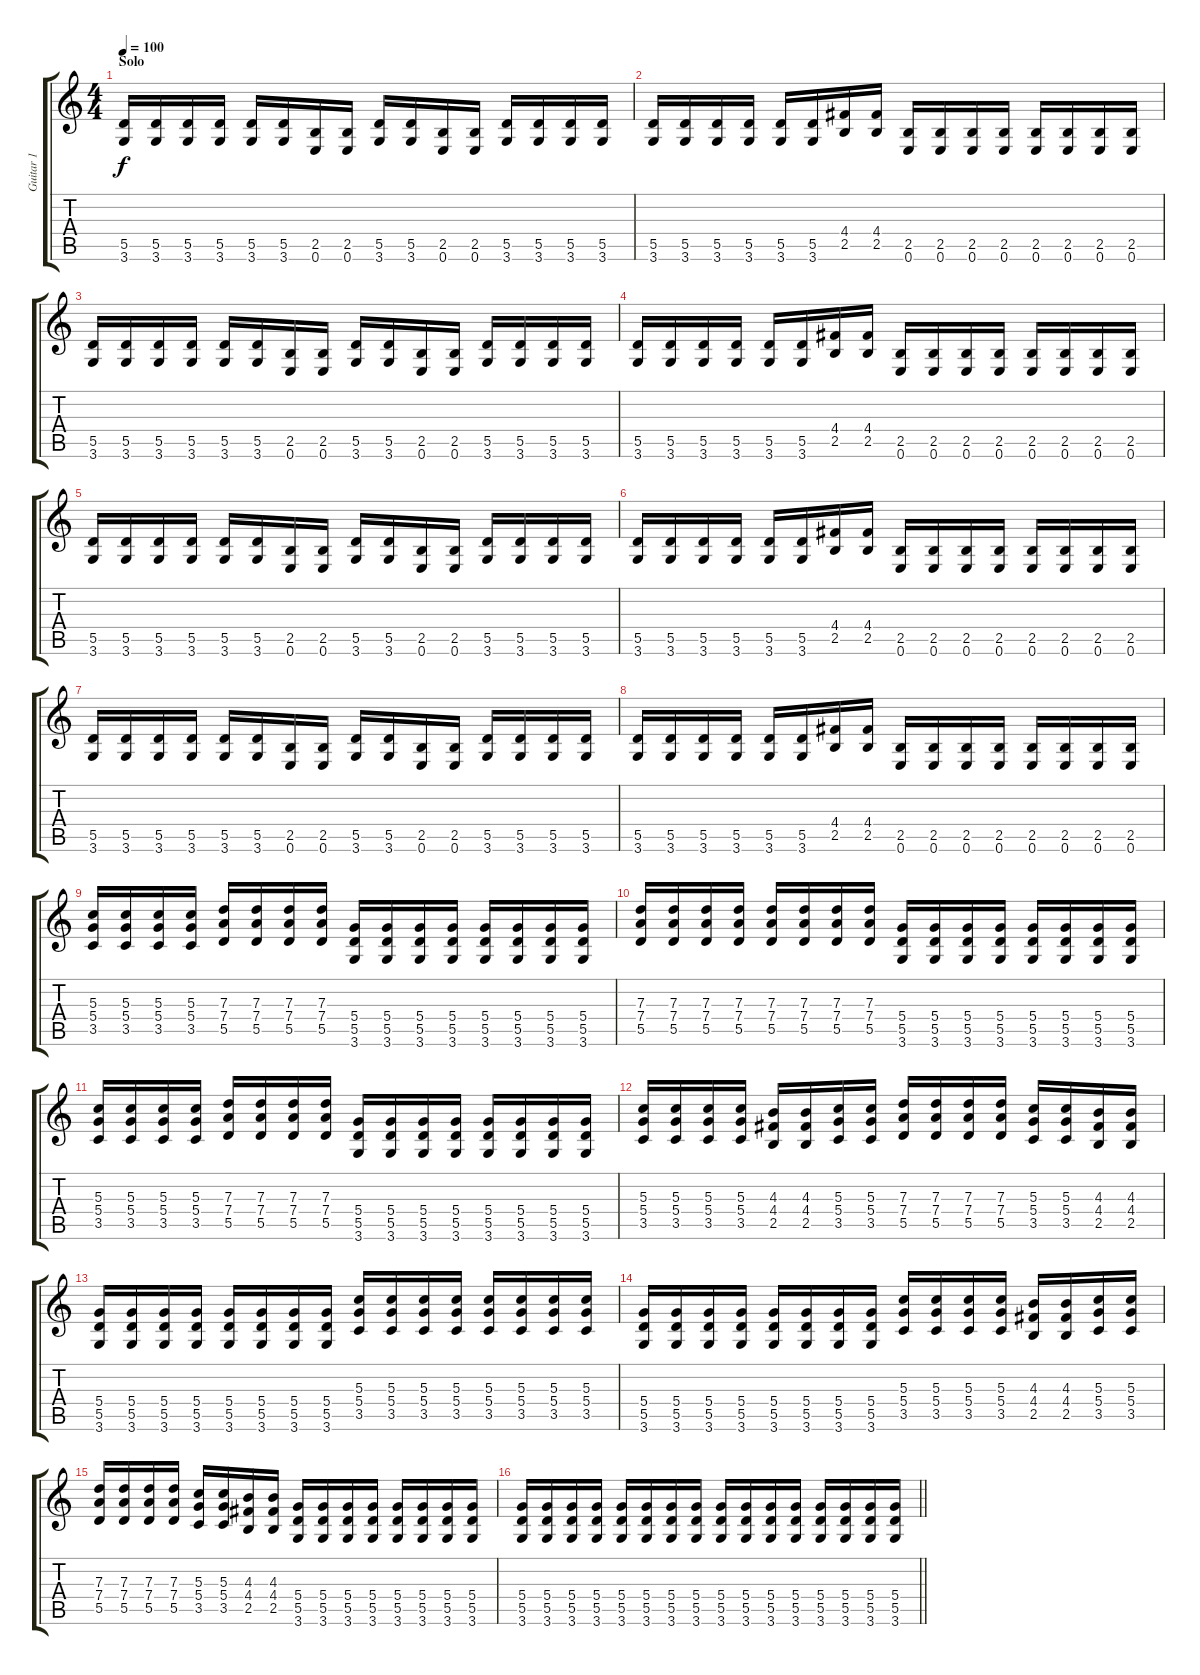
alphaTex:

\track ("Guitar 1" "Guitar 1") {instrument distortionguitar}
\staff {score tabs}
\tuning (E4 B3 G3 D3 A2 E2) {hide}
\ts (4 4)
\section ("" "Solo")
\tempo 100
\clef g2
\ks c
(5.5 3.6).16{dy f} (5.5 3.6).16 (5.5 3.6).16 (5.5 3.6).16 (5.5 3.6).16 (5.5 3.6).16 (2.5 0.6).16 (2.5 0.6).16 (5.5 3.6).16 (5.5 3.6).16 (2.5 0.6).16 (2.5 0.6).16 (5.5 3.6).16 (5.5 3.6).16 (5.5 3.6).16 (5.5 3.6).16 |
(5.5 3.6).16 (5.5 3.6).16 (5.5 3.6).16 (5.5 3.6).16 (5.5 3.6).16 (5.5 3.6).16 (4.4 2.5).16 (4.4 2.5).16 (2.5 0.6).16 (2.5 0.6).16 (2.5 0.6).16 (2.5 0.6).16 (2.5 0.6).16 (2.5 0.6).16 (2.5 0.6).16 (2.5 0.6).16 |
(5.5 3.6).16 (5.5 3.6).16 (5.5 3.6).16 (5.5 3.6).16 (5.5 3.6).16 (5.5 3.6).16 (2.5 0.6).16 (2.5 0.6).16 (5.5 3.6).16 (5.5 3.6).16 (2.5 0.6).16 (2.5 0.6).16 (5.5 3.6).16 (5.5 3.6).16 (5.5 3.6).16 (5.5 3.6).16 |
(5.5 3.6).16 (5.5 3.6).16 (5.5 3.6).16 (5.5 3.6).16 (5.5 3.6).16 (5.5 3.6).16 (4.4 2.5).16 (4.4 2.5).16 (2.5 0.6).16 (2.5 0.6).16 (2.5 0.6).16 (2.5 0.6).16 (2.5 0.6).16 (2.5 0.6).16 (2.5 0.6).16 (2.5 0.6).16 |
(5.5 3.6).16 (5.5 3.6).16 (5.5 3.6).16 (5.5 3.6).16 (5.5 3.6).16 (5.5 3.6).16 (2.5 0.6).16 (2.5 0.6).16 (5.5 3.6).16 (5.5 3.6).16 (2.5 0.6).16 (2.5 0.6).16 (5.5 3.6).16 (5.5 3.6).16 (5.5 3.6).16 (5.5 3.6).16 |
(5.5 3.6).16 (5.5 3.6).16 (5.5 3.6).16 (5.5 3.6).16 (5.5 3.6).16 (5.5 3.6).16 (4.4 2.5).16 (4.4 2.5).16 (2.5 0.6).16 (2.5 0.6).16 (2.5 0.6).16 (2.5 0.6).16 (2.5 0.6).16 (2.5 0.6).16 (2.5 0.6).16 (2.5 0.6).16 |
(5.5 3.6).16 (5.5 3.6).16 (5.5 3.6).16 (5.5 3.6).16 (5.5 3.6).16 (5.5 3.6).16 (2.5 0.6).16 (2.5 0.6).16 (5.5 3.6).16 (5.5 3.6).16 (2.5 0.6).16 (2.5 0.6).16 (5.5 3.6).16 (5.5 3.6).16 (5.5 3.6).16 (5.5 3.6).16 |
(5.5 3.6).16 (5.5 3.6).16 (5.5 3.6).16 (5.5 3.6).16 (5.5 3.6).16 (5.5 3.6).16 (4.4 2.5).16 (4.4 2.5).16 (2.5 0.6).16 (2.5 0.6).16 (2.5 0.6).16 (2.5 0.6).16 (2.5 0.6).16 (2.5 0.6).16 (2.5 0.6).16 (2.5 0.6).16 |
(5.3 5.4 3.5).16 (5.3 5.4 3.5).16 (5.3 5.4 3.5).16 (5.3 5.4 3.5).16 (7.3 7.4 5.5).16 (7.3 7.4 5.5).16 (7.3 7.4 5.5).16 (7.3 7.4 5.5).16 (5.4 5.5 3.6).16 (5.4 5.5 3.6).16 (5.4 5.5 3.6).16 (5.4 5.5 3.6).16 (5.4 5.5 3.6).16 (5.4 5.5 3.6).16 (5.4 5.5 3.6).16 (5.4 5.5 3.6).16 |
(7.3 7.4 5.5).16 (7.3 7.4 5.5).16 (7.3 7.4 5.5).16 (7.3 7.4 5.5).16 (7.3 7.4 5.5).16 (7.3 7.4 5.5).16 (7.3 7.4 5.5).16 (7.3 7.4 5.5).16 (5.4 5.5 3.6).16 (5.4 5.5 3.6).16 (5.4 5.5 3.6).16 (5.4 5.5 3.6).16 (5.4 5.5 3.6).16 (5.4 5.5 3.6).16 (5.4 5.5 3.6).16 (5.4 5.5 3.6).16 |
(5.3 5.4 3.5).16 (5.3 5.4 3.5).16 (5.3 5.4 3.5).16 (5.3 5.4 3.5).16 (7.3 7.4 5.5).16 (7.3 7.4 5.5).16 (7.3 7.4 5.5).16 (7.3 7.4 5.5).16 (5.4 5.5 3.6).16 (5.4 5.5 3.6).16 (5.4 5.5 3.6).16 (5.4 5.5 3.6).16 (5.4 5.5 3.6).16 (5.4 5.5 3.6).16 (5.4 5.5 3.6).16 (5.4 5.5 3.6).16 |
(5.3 5.4 3.5).16 (5.3 5.4 3.5).16 (5.3 5.4 3.5).16 (5.3 5.4 3.5).16 (4.3 4.4 2.5).16 (4.3 4.4 2.5).16 (5.3 5.4 3.5).16 (5.3 5.4 3.5).16 (7.3 7.4 5.5).16 (7.3 7.4 5.5).16 (7.3 7.4 5.5).16 (7.3 7.4 5.5).16 (5.3 5.4 3.5).16 (5.3 5.4 3.5).16 (4.3 4.4 2.5).16 (4.3 4.4 2.5).16 |
(5.4 5.5 3.6).16 (5.4 5.5 3.6).16 (5.4 5.5 3.6).16 (5.4 5.5 3.6).16 (5.4 5.5 3.6).16 (5.4 5.5 3.6).16 (5.4 5.5 3.6).16 (5.4 5.5 3.6).16 (5.3 5.4 3.5).16 (5.3 5.4 3.5).16 (5.3 5.4 3.5).16 (5.3 5.4 3.5).16 (5.3 5.4 3.5).16 (5.3 5.4 3.5).16 (5.3 5.4 3.5).16 (5.3 5.4 3.5).16 |
(5.4 5.5 3.6).16 (5.4 5.5 3.6).16 (5.4 5.5 3.6).16 (5.4 5.5 3.6).16 (5.4 5.5 3.6).16 (5.4 5.5 3.6).16 (5.4 5.5 3.6).16 (5.4 5.5 3.6).16 (5.3 5.4 3.5).16 (5.3 5.4 3.5).16 (5.3 5.4 3.5).16 (5.3 5.4 3.5).16 (4.3 4.4 2.5).16 (4.3 4.4 2.5).16 (5.3 5.4 3.5).16 (5.3 5.4 3.5).16 |
(7.3 7.4 5.5).16 (7.3 7.4 5.5).16 (7.3 7.4 5.5).16 (7.3 7.4 5.5).16 (5.3 5.4 3.5).16 (5.3 5.4 3.5).16 (4.3 4.4 2.5).16 (4.3 4.4 2.5).16 (5.4 5.5 3.6).16 (5.4 5.5 3.6).16 (5.4 5.5 3.6).16 (5.4 5.5 3.6).16 (5.4 5.5 3.6).16 (5.4 5.5 3.6).16 (5.4 5.5 3.6).16 (5.4 5.5 3.6).16 |
\barLineRight lightlight
(5.4 5.5 3.6).16 (5.4 5.5 3.6).16 (5.4 5.5 3.6).16 (5.4 5.5 3.6).16 (5.4 5.5 3.6).16 (5.4 5.5 3.6).16 (5.4 5.5 3.6).16 (5.4 5.5 3.6).16 (5.4 5.5 3.6).16 (5.4 5.5 3.6).16 (5.4 5.5 3.6).16 (5.4 5.5 3.6).16 (5.4 5.5 3.6).16 (5.4 5.5 3.6).16 (5.4 5.5 3.6).16 (5.4 5.5 3.6).16
